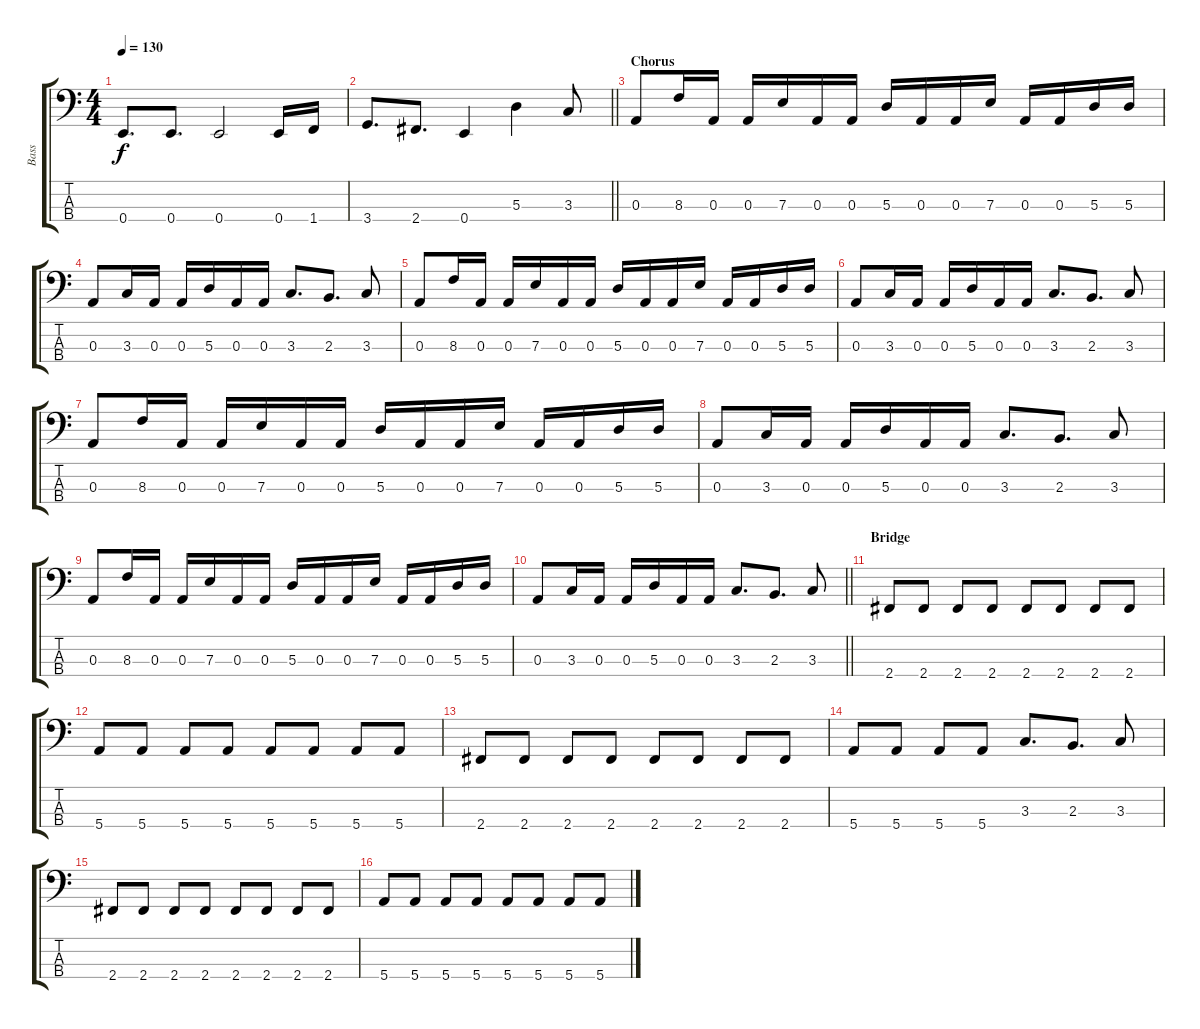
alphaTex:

\track ("Bass" "Bass") {instrument electricbassfinger}
\staff {score tabs}
\tuning (G2 D2 A1 E1) {hide}
\ts (4 4)
\tempo 130
\clef f4
\ks c
0.4.8{d dy f} 0.4.8{d} 0.4.2 0.4.16 1.4.16 |
\barLineRight lightlight
3.4.8{d} 2.4.8{d} 0.4.4 5.3.4 3.3.8 |
\section ("" "Chorus")
0.3.8 8.3.16 0.3.16 0.3.16 7.3.16 0.3.16 0.3.16 5.3.16 0.3.16 0.3.16 7.3.16 0.3.16 0.3.16 5.3.16 5.3.16 |
0.3.8 3.3.16 0.3.16 0.3.16 5.3.16 0.3.16 0.3.16 3.3.8{d} 2.3.8{d} 3.3.8 |
0.3.8 8.3.16 0.3.16 0.3.16 7.3.16 0.3.16 0.3.16 5.3.16 0.3.16 0.3.16 7.3.16 0.3.16 0.3.16 5.3.16 5.3.16 |
0.3.8 3.3.16 0.3.16 0.3.16 5.3.16 0.3.16 0.3.16 3.3.8{d} 2.3.8{d} 3.3.8 |
0.3.8 8.3.16 0.3.16 0.3.16 7.3.16 0.3.16 0.3.16 5.3.16 0.3.16 0.3.16 7.3.16 0.3.16 0.3.16 5.3.16 5.3.16 |
0.3.8 3.3.16 0.3.16 0.3.16 5.3.16 0.3.16 0.3.16 3.3.8{d} 2.3.8{d} 3.3.8 |
0.3.8 8.3.16 0.3.16 0.3.16 7.3.16 0.3.16 0.3.16 5.3.16 0.3.16 0.3.16 7.3.16 0.3.16 0.3.16 5.3.16 5.3.16 |
\barLineRight lightlight
0.3.8 3.3.16 0.3.16 0.3.16 5.3.16 0.3.16 0.3.16 3.3.8{d} 2.3.8{d} 3.3.8 |
\section ("" "Bridge")
2.4.8 2.4.8 2.4.8 2.4.8 2.4.8 2.4.8 2.4.8 2.4.8 |
5.4.8 5.4.8 5.4.8 5.4.8 5.4.8 5.4.8 5.4.8 5.4.8 |
2.4.8 2.4.8 2.4.8 2.4.8 2.4.8 2.4.8 2.4.8 2.4.8 |
5.4.8 5.4.8 5.4.8 5.4.8 3.3.8{d} 2.3.8{d} 3.3.8 |
2.4.8 2.4.8 2.4.8 2.4.8 2.4.8 2.4.8 2.4.8 2.4.8 |
5.4.8 5.4.8 5.4.8 5.4.8 5.4.8 5.4.8 5.4.8 5.4.8
